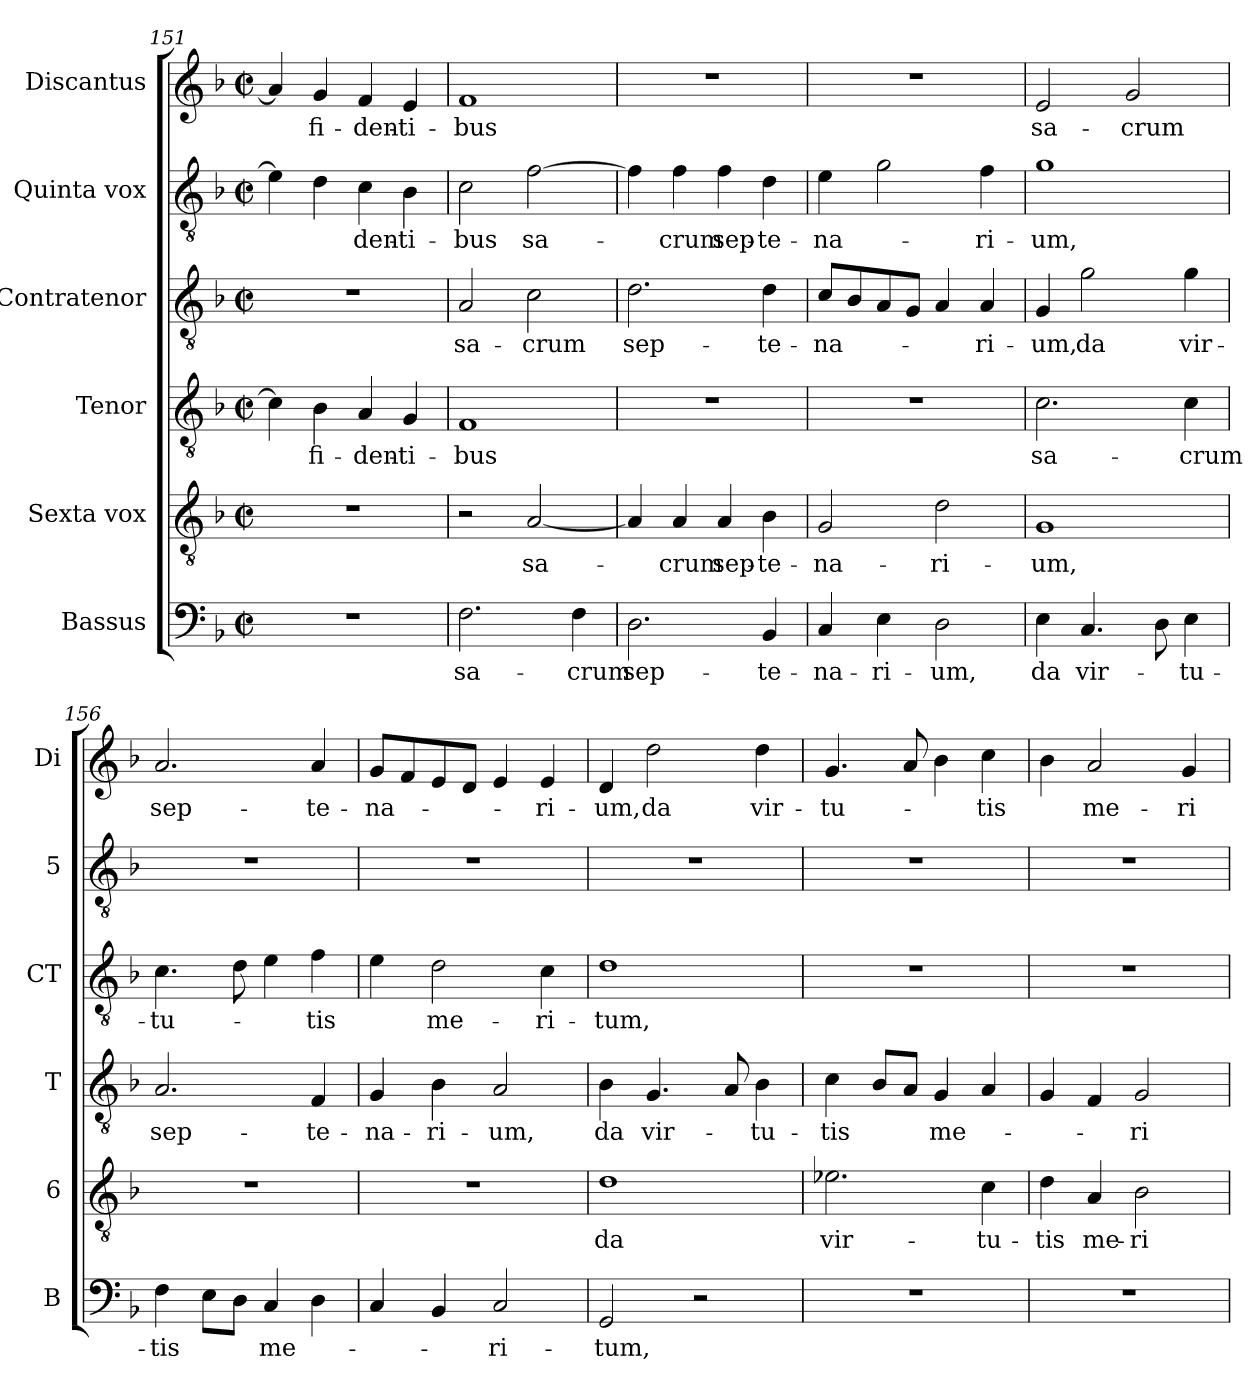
**kern	**text	**kern	**text	**kern	**text	**kern	**text	**kern	**text	**kern	**text
*part6	*part6	*part5	*part5	*part4	*part4	*part3	*part3	*part2	*part2	*part1	*part1
*staff6	*staff6	*staff5	*staff5	*staff4	*staff4	*staff3	*staff3	*staff2	*staff2	*staff1	*staff1
*I"Bassus	*	*I"Sexta vox	*	*I"Tenor	*	*I"Contratenor	*	*I"Quinta vox	*	*I"Discantus	*
*I'B	*	*I'6	*	*I'T	*	*I'CT	*	*I'5	*	*I'Di	*
*clefF4	*	*clefGv2	*	*clefGv2	*	*clefGv2	*	*clefGv2	*	*clefG2	*
*k[b-]	*	*k[b-]	*	*k[b-]	*	*k[b-]	*	*k[b-]	*	*k[b-]	*
*F:	*	*F:	*	*F:	*	*F:	*	*F:	*	*F:	*
*M2/2	*	*M2/2	*	*M2/2	*	*M2/2	*	*M2/2	*	*M2/2	*
*met(c|)	*	*met(c|)	*	*met(c|)	*	*met(c|)	*	*met(c|)	*	*met(c|)	*
=151	=151	=151	=151	=151	=151	=151	=151	=151	=151	=151	=151
1r	.	1r	.	4c\]	.	1r	.	4e-\]	.	4a/]	.
!	!	!	!	!	!LO:LY:b	!	!	!	!	!	!LO:LY:b
.	.	.	.	4B-\	-fi-	.	.	4d\	.	4g/	-fi-
!	!	!	!	!	!LO:LY:b	!	!	!	!LO:LY:b	!	!LO:LY:b
.	.	.	.	4A/	-den-	.	.	4c\	-den-	4f/	-den-
!	!	!	!	!	!LO:LY:b	!	!	!	!LO:LY:b	!	!LO:LY:b
.	.	.	.	4G/	-ti-	.	.	4B-\	-ti-	4e/	-ti-
=152	=152	=152	=152	=152	=152	=152	=152	=152	=152	=152	=152
!	!LO:LY:b	!	!	!	!LO:LY:b	!	!LO:LY:b	!	!LO:LY:b	!	!LO:LY:b
2.F\	sa-	2r	.	1F	-bus	2A/	sa-	2c\	-bus	1f	-bus
!	!	!	!LO:LY:b	!	!	!	!LO:LY:b	!	!LO:LY:b	!	!
.	.	[2A/	sa-	.	.	2c\	-crum	[2f\	sa-	.	.
!	!LO:LY:b	!	!	!	!	!	!	!	!	!	!
4F\	-crum	.	.	.	.	.	.	.	.	.	.
=153	=153	=153	=153	=153	=153	=153	=153	=153	=153	=153	=153
!	!LO:LY:b	!	!	!	!	!	!LO:LY:b	!	!	!	!
2.D\	sep-	4A/]	.	1r	.	2.d\	sep-	4f\]	.	1r	.
!	!	!	!LO:LY:b	!	!	!	!	!	!LO:LY:b	!	!
.	.	4A/	-crum	.	.	.	.	4f\	-crum	.	.
!	!	!	!LO:LY:b	!	!	!	!	!	!LO:LY:b	!	!
.	.	4A/	sep-	.	.	.	.	4f\	sep-	.	.
!	!LO:LY:b	!	!LO:LY:b	!	!	!	!LO:LY:b	!	!LO:LY:b	!	!
4BB-/	-te-	4B-\	-te-	.	.	4d\	-te-	4d\	-te-	.	.
=154	=154	=154	=154	=154	=154	=154	=154	=154	=154	=154	=154
!	!LO:LY:b	!	!LO:LY:b	!	!	!	!LO:LY:b	!	!LO:LY:b	!	!
4C/	-na-	2G/	-na-	1r	.	8c/L	-na-	4e\	-na-	1r	.
.	.	.	.	.	.	8B-/	.	.	.	.	.
!	!LO:LY:b	!	!	!	!	!	!	!	!	!	!
4E\	-ri-	.	.	.	.	8A/	.	2g\	.	.	.
.	.	.	.	.	.	8G/J	.	.	.	.	.
!	!LO:LY:b	!	!LO:LY:b	!	!	!	!	!	!	!	!
2D\	-um,	2d\	-ri-	.	.	4A/	.	.	.	.	.
!	!	!	!	!	!	!	!LO:LY:b	!	!LO:LY:b	!	!
.	.	.	.	.	.	4A/	-ri-	4f\	-ri-	.	.
=155	=155	=155	=155	=155	=155	=155	=155	=155	=155	=155	=155
!	!LO:LY:b	!	!LO:LY:b	!	!LO:LY:b	!	!LO:LY:b	!	!LO:LY:b	!	!LO:LY:b
4E\	da	1G	-um,	2.c\	sa-	4G/	-um,	1g	-um,	2e/	sa-
!	!LO:LY:b	!	!	!	!	!	!LO:LY:b	!	!	!	!
4.C/	vir-	.	.	.	.	2g\	da	.	.	.	.
!	!	!	!	!	!	!	!	!	!	!	!LO:LY:b
.	.	.	.	.	.	.	.	.	.	2g/	-crum
8D\	.	.	.	.	.	.	.	.	.	.	.
!	!LO:LY:b	!	!	!	!LO:LY:b	!	!LO:LY:b	!	!	!	!
4E\	-tu-	.	.	4c\	-crum	4g\	vir-	.	.	.	.
!!LO:PB:g=z
=156	=156	=156	=156	=156	=156	=156	=156	=156	=156	=156	=156
!	!LO:LY:b	!	!	!	!LO:LY:b	!	!LO:LY:b	!	!	!	!LO:LY:b
4F\	-tis	1r	.	2.A/	sep-	4.c\	-tu-	1r	.	2.a/	sep-
8E\L	.	.	.	.	.	.	.	.	.	.	.
8D\J	.	.	.	.	.	8d\	.	.	.	.	.
!	!LO:LY:b	!	!	!	!	!	!	!	!	!	!
4C/	me-	.	.	.	.	4e\	.	.	.	.	.
!	!	!	!	!	!LO:LY:b	!	!LO:LY:b	!	!	!	!LO:LY:b
4D\	.	.	.	4F/	-te-	4f\	-tis	.	.	4a/	-te-
=157	=157	=157	=157	=157	=157	=157	=157	=157	=157	=157	=157
!	!	!	!	!	!LO:LY:b	!	!	!	!	!	!LO:LY:b
4C/	.	1r	.	4G/	-na-	4e\	.	1r	.	8g/L	-na-
.	.	.	.	.	.	.	.	.	.	8f/	.
!	!	!	!	!	!LO:LY:b	!	!LO:LY:b	!	!	!	!
4BB-/	.	.	.	4B-\	-ri-	2d\	me-	.	.	8e/	.
.	.	.	.	.	.	.	.	.	.	8d/J	.
!	!LO:LY:b	!	!	!	!LO:LY:b	!	!	!	!	!	!
2C/	-ri-	.	.	2A/	-um,	.	.	.	.	4e/	.
!	!	!	!	!	!	!	!LO:LY:b	!	!	!	!LO:LY:b
.	.	.	.	.	.	4c\	-ri-	.	.	4e/	-ri-
=158	=158	=158	=158	=158	=158	=158	=158	=158	=158	=158	=158
!	!LO:LY:b	!	!LO:LY:b	!	!LO:LY:b	!	!LO:LY:b	!	!	!	!LO:LY:b
2GG/	-tum,	1d	da	4B-\	da	1d	-tum,	1r	.	4d/	-um,
!	!	!	!	!	!LO:LY:b	!	!	!	!	!	!LO:LY:b
.	.	.	.	4.G/	vir-	.	.	.	.	2dd\	da
2r	.	.	.	.	.	.	.	.	.	.	.
.	.	.	.	8A/	.	.	.	.	.	.	.
!	!	!	!	!	!LO:LY:b	!	!	!	!	!	!LO:LY:b
.	.	.	.	4B-\	-tu-	.	.	.	.	4dd\	vir-
=159	=159	=159	=159	=159	=159	=159	=159	=159	=159	=159	=159
!	!	!	!LO:LY:b	!	!LO:LY:b	!	!	!	!	!	!LO:LY:b
1r	.	2.e-X\	vir-	4c\	-tis	1r	.	1r	.	4.g/	-tu-
.	.	.	.	8B-/L	.	.	.	.	.	.	.
.	.	.	.	8A/J	.	.	.	.	.	8a/	.
!	!	!	!	!	!LO:LY:b	!	!	!	!	!	!
.	.	.	.	4G/	me-	.	.	.	.	4b-\	.
!	!	!	!LO:LY:b	!	!	!	!	!	!	!	!LO:LY:b
.	.	4c\	-tu-	4A/	.	.	.	.	.	4cc\	-tis
=160	=160	=160	=160	=160	=160	=160	=160	=160	=160	=160	=160
!	!	!	!LO:LY:b	!	!	!	!	!	!	!	!
1r	.	4d\	-tis	4G/	.	1r	.	1r	.	4b-\	.
!	!	!	!LO:LY:b	!	!	!	!	!	!	!	!LO:LY:b
.	.	4A/	me-	4F/	.	.	.	.	.	2a/	me-
!	!	!	!LO:LY:b	!	!LO:LY:b	!	!	!	!	!	!
.	.	2B-\	-ri-	2G/	-ri-	.	.	.	.	.	.
!	!	!	!	!	!	!	!	!	!	!	!LO:LY:b
.	.	.	.	.	.	.	.	.	.	4g/	-ri-
=	=	=	=	=	=	=	=	=	=	=	=
*-	*-	*-	*-	*-	*-	*-	*-	*-	*-	*-	*-
